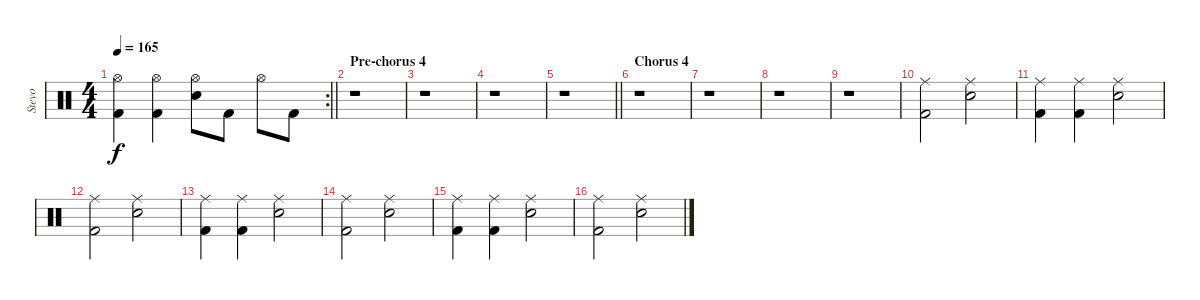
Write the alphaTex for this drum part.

\track ("Stevo" "Stevo") {instrument percussion}
\staff {score}
\articulation defaults
\rc 2
\ts (4 4)
\tempo 165
\clef neutral
\barLineRight lightlight
\ks c
("Hi-Hat (open)" "Kick (hit) 2").4{dy f} ("Hi-Hat (open)" "Kick (hit) 2").4 ("Electric Snare (hit)" "Hi-Hat (open)").8 "Kick (hit) 2".8 "Hi-Hat (open)".8 "Kick (hit) 2".8 |
\section ("" "Pre-chorus 4")
r.1 |
r.1 |
r.1 |
\barLineRight lightlight
r.1 |
\section ("" "Chorus 4")
r.1 |
r.1 |
r.1 |
r.1 |
("Ride (middle)" "Kick (hit) 2").2{volume 4} ("Ride (middle)" "Electric Snare (hit)").2 |
("Ride (middle)" "Kick (hit) 2").4 ("Ride (middle)" "Kick (hit) 2").4 ("Ride (middle)" "Electric Snare (hit)").2 |
("Ride (middle)" "Kick (hit) 2").2 ("Ride (middle)" "Electric Snare (hit)").2 |
("Ride (middle)" "Kick (hit) 2").4 ("Ride (middle)" "Kick (hit) 2").4 ("Ride (middle)" "Electric Snare (hit)").2 |
("Ride (middle)" "Kick (hit) 2").2 ("Ride (middle)" "Electric Snare (hit)").2 |
("Ride (middle)" "Kick (hit) 2").4 ("Ride (middle)" "Kick (hit) 2").4 ("Ride (middle)" "Electric Snare (hit)").2 |
("Ride (middle)" "Kick (hit) 2").2 ("Ride (middle)" "Electric Snare (hit)").2
